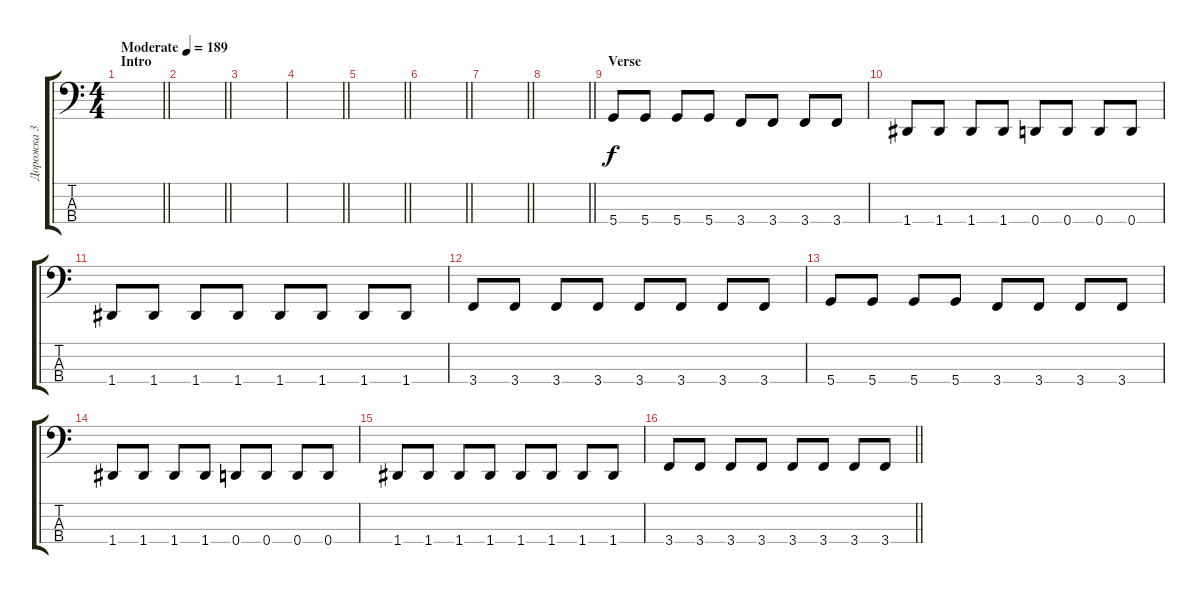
\track ("Дорожка 3" "Дорожка 3") {instrument electricbassfinger}
\staff {score tabs}
\tuning (G2 D2 A1 D1) {hide}
\ts (4 4)
\section ("" "Intro")
\tempo (189 "Moderate")
\clef f4
\barLineRight lightlight
\ks c
|
\barLineRight lightlight
|
|
\barLineRight lightlight
|
\barLineRight lightlight
|
\barLineRight lightlight
|
\barLineRight lightlight
|
\barLineRight lightlight
|
\section ("" "Verse")
5.4.8 5.4.8 5.4.8 5.4.8 3.4.8 3.4.8 3.4.8 3.4.8 |
1.4.8 1.4.8 1.4.8 1.4.8 0.4.8 0.4.8 0.4.8 0.4.8 |
1.4.8 1.4.8 1.4.8 1.4.8 1.4.8 1.4.8 1.4.8 1.4.8 |
3.4.8 3.4.8 3.4.8 3.4.8 3.4.8 3.4.8 3.4.8 3.4.8 |
5.4.8 5.4.8 5.4.8 5.4.8 3.4.8 3.4.8 3.4.8 3.4.8 |
1.4.8 1.4.8 1.4.8 1.4.8 0.4.8 0.4.8 0.4.8 0.4.8 |
1.4.8 1.4.8 1.4.8 1.4.8 1.4.8 1.4.8 1.4.8 1.4.8 |
\barLineRight lightlight
3.4.8 3.4.8 3.4.8 3.4.8 3.4.8 3.4.8 3.4.8 3.4.8
